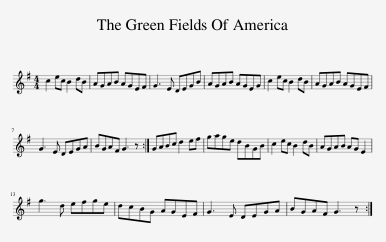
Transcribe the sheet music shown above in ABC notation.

X:1
L:1/8
M:4/4
I:linebreak $
K:G
V:1 treble
V:1
 c2 ec B2 dB | AGAB AGEF | G3 E DEGB | AGAB AGEG | c2 ec B2 dB | %5
 AGAB AGEF |$ G3 E DEGA | BGAF G3 z :| GABc d2 ef | gage dBGB | %10
 c2 ec B2 dB | AGAB AG E2 |$ g3 d efge | dcBG AGEF | G3 E DEGA | %15
 BGAF G3 z :| %16
